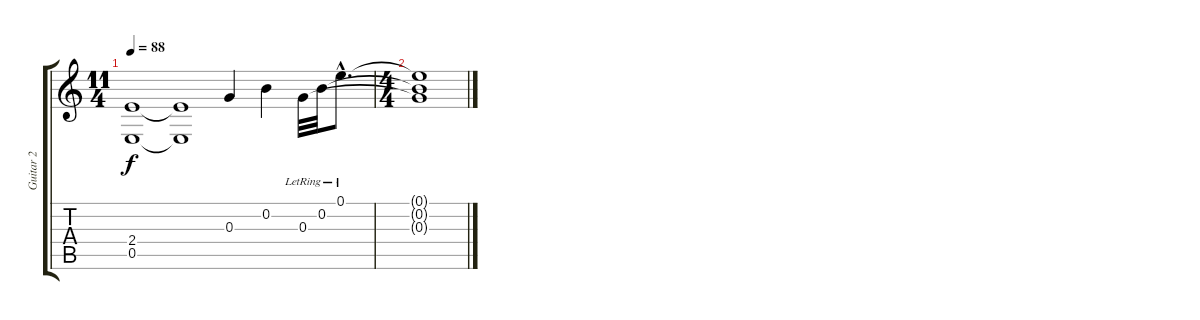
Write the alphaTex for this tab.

\track ("Guitar 2" "Guitar 2") {instrument overdrivenguitar}
\staff {score tabs}
\tuning (E4 B3 G3 D3 E2 B1) {hide}
\ts (11 4)
\tempo 88
\clef g2
\ks c
(2.4{t} 0.5{t}).1{dy f} (2.4{t} 0.5{t}).1 0.3.4 0.2.4 0.3{lr}.32 0.2{lr}.32 0.1{hac lr}.8{d} |
\ts (4 4)
(0.1{t} 0.2{t} 0.3{t}).1
